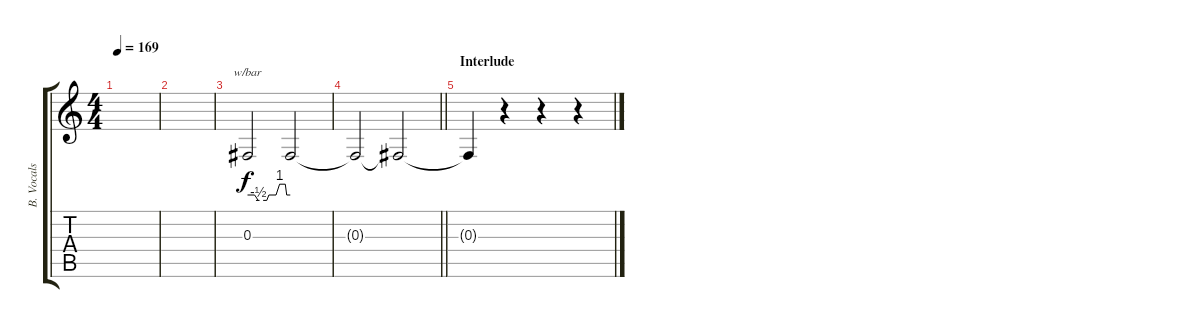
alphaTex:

\track ("B. Vocals" "B. Vocals") {instrument lead2sawtooth}
\staff {score tabs}
\tuning (Eb4 Bb3 Gb3 Db3 Ab2 Eb2) {hide}
\ts (4 4)
\tempo 169
\clef g2
\ks c
|
|
0.3.2{tbe (custom default 0 0 10 0 15 -2 27 -2 30 0 40 0 45 4 53 4 55 0 60 0)} 0.3{t}.2 |
\barLineRight lightlight
0.3{t}.2 0.3{t}.2 |
\section ("" "Interlude")
0.3{t}.4 r.4 r.4 r.4
